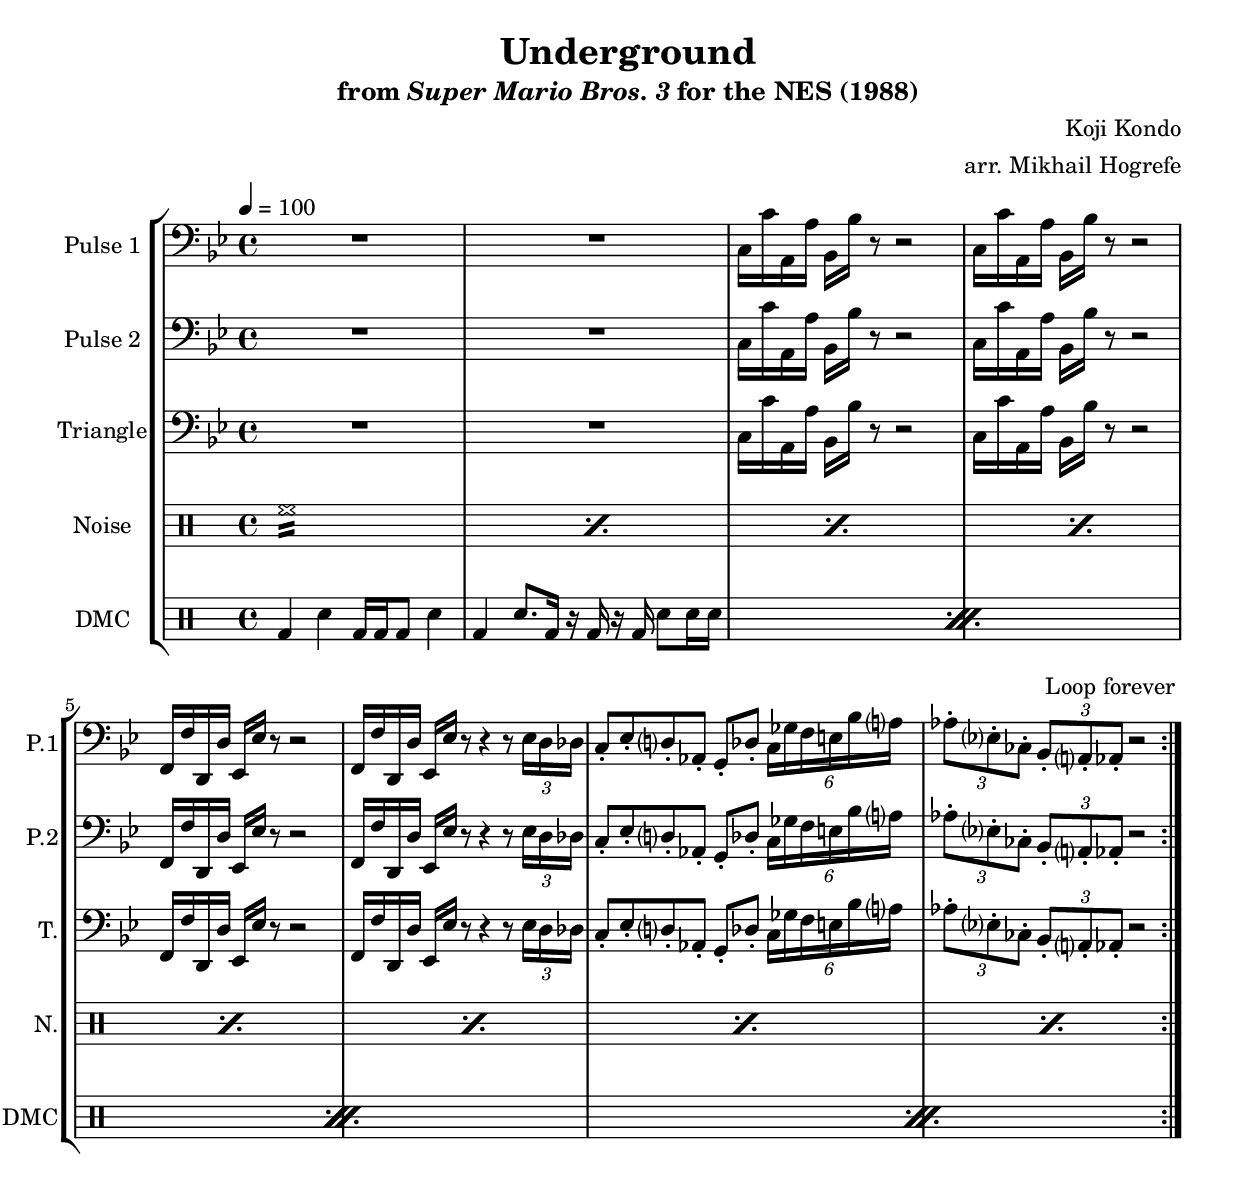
\version "2.20.0"

\paper {
  left-margin = 0.5\in
}

\book {
    \header {
        title = "Underground"
        subtitle = \markup { "from" {\italic "Super Mario Bros. 3"} "for the NES (1988)" }
        composer = "Koji Kondo"
        arranger = "arr. Mikhail Hogrefe"
    }

    \score {
        {
            \new StaffGroup <<
                \new Staff \relative c {
                    \set Staff.instrumentName = "Pulse 1"
                    \set Staff.shortInstrumentName = "P.1"
\accidentalStyle modern-cautionary
\tempo 4 = 100
\key bes \major
\clef bass
                    \repeat volta 2 {
R1*2
c16 c' a, a' bes, bes' r8 r2 |
c,16 c' a, a' bes, bes' r8 r2 |
f,16 f' d, d' ees, ees' r8 r2 |
f,16 f' d, d' ees, ees' r8 r4 r8 \tuplet 3/2 { ees16 d des } |
c8-. ees-. d-. aes-. g-. des'-. \tuplet 6/4 { c16 ges' f e bes' a } |
\tuplet 3/2 { aes8-. ees-. ces-. } \tuplet 3/2 { bes8-. a-. aes-. } r2 |
                    }
\once \override Score.RehearsalMark.self-alignment-X = #RIGHT
\mark \markup { \fontsize #-2 "Loop forever" }
                }

                \new Staff \relative c {
                    \set Staff.instrumentName = "Pulse 2"
                    \set Staff.shortInstrumentName = "P.2"
\accidentalStyle modern-cautionary
\key bes \major
\clef bass
R1*2
c16 c' a, a' bes, bes' r8 r2 |
c,16 c' a, a' bes, bes' r8 r2 |
f,16 f' d, d' ees, ees' r8 r2 |
f,16 f' d, d' ees, ees' r8 r4 r8 \tuplet 3/2 { ees16 d des } |
c8-. ees-. d-. aes-. g-. des'-. \tuplet 6/4 { c16 ges' f e bes' a } |
\tuplet 3/2 { aes8-. ees-. ces-. } \tuplet 3/2 { bes8-. a-. aes-. } r2 |
                }

                \new Staff \relative c {
                    \set Staff.instrumentName = "Triangle"
                    \set Staff.shortInstrumentName = "T."
\accidentalStyle modern-cautionary
\key bes \major
\clef bass
R1*2
c16 c' a, a' bes, bes' r8 r2 |
c,16 c' a, a' bes, bes' r8 r2 |
f,16 f' d, d' ees, ees' r8 r2 |
f,16 f' d, d' ees, ees' r8 r4 r8 \tuplet 3/2 { ees16 d des } |
c8-. ees-. d-. aes-. g-. des'-. \tuplet 6/4 { c16 ges' f e bes' a } |
\tuplet 3/2 { aes8-. ees-. ces-. } \tuplet 3/2 { bes8-. a-. aes-. } r2 |
                }

                \new DrumStaff {
                    \drummode {
                        \set Staff.instrumentName="Noise"
                        \set Staff.shortInstrumentName="N."
\repeat percent 8 { hh1:16 | }
                    }
                }

                \new DrumStaff {
                    \drummode {
                        \set Staff.instrumentName="DMC"
                        \set Staff.shortInstrumentName="DMC"
                        \repeat percent 4 {
bd4 sn bd16 bd bd8 sn4 |
bd4 sn8. bd16 r bd r bd sn8 sn16 sn |
                        }
                    }
                }
            >>
        }
        \layout {
            \context {
                \Staff
                \RemoveEmptyStaves
            }
            \context {
                \DrumStaff
                \RemoveEmptyStaves
            }
        }
    }
}
